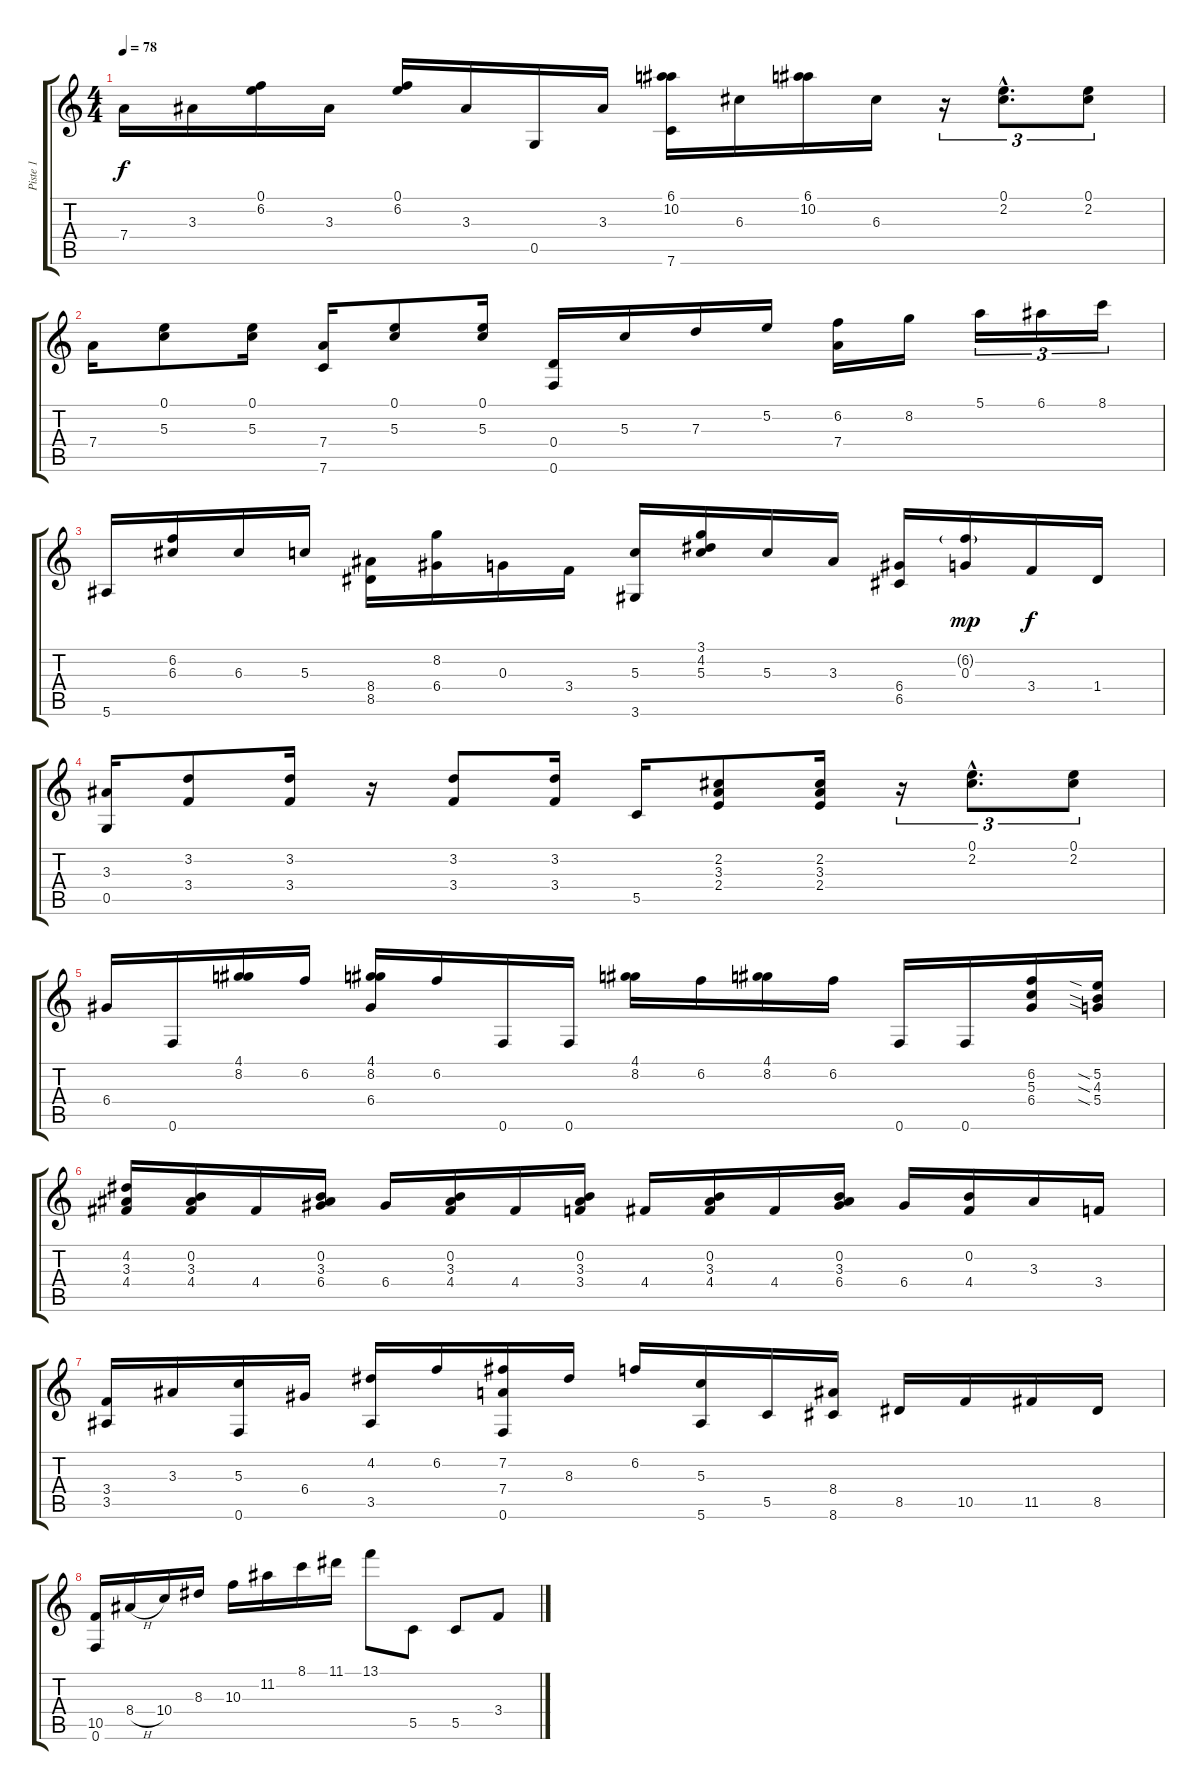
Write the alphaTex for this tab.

\track ("Piste 1" "Piste 1") {instrument acousticguitarnylon}
\staff {score tabs}
\tuning (E4 B3 G3 D3 G2 F2) {hide}
\ts (4 4)
\tempo 78
\clef g2
\ks c
7.4.16{dy f} 3.3.16 (0.1 6.2).16 3.3.16 (0.1 6.2).16 3.3.16 0.5.16 3.3.16 (6.1 10.2 7.6).16 6.3.16 (6.1 10.2).16 6.3.16 r.16{tu (3 2)} (0.1{hac} 2.2{hac}).8{d tu (3 2)} (0.1 2.2).8{tu (3 2)} |
7.4.16 (0.1 5.3).8 (0.1 5.3).16 (7.4 7.6).16 (0.1 5.3).8 (0.1 5.3).16 (0.4 0.6).16 5.3.16 7.3.16 5.2.16 (6.2 7.4).16 8.2.16 5.1.16{tu (3 2)} 6.1.16{tu (3 2)} 8.1.16{tu (3 2)} |
5.6.16 (6.2 6.3).16 6.3.16 5.3.16 (8.4 8.5).16 (8.2 6.4).16 0.3.16 3.4.16 (5.3 3.6).16 (3.1 4.2 5.3).16 5.3.16 3.3.16 (6.4 6.5).16 (6.2{g} 0.3).16{dy mp} 3.4.16{dy f} 1.4.16 |
(3.3 0.5).16 (3.2 3.4).8 (3.2 3.4).16 r.16 (3.2 3.4).8 (3.2 3.4).16 5.5.16 (2.2 3.3 2.4).8 (2.2 3.3 2.4).16 r.16{tu (3 2)} (0.1{hac} 2.2{hac}).8{d tu (3 2)} (0.1 2.2).8{tu (3 2)} |
6.4.16 0.6.16 (4.1 8.2).16 6.2.16 (4.1 8.2 6.4).16 6.2.16 0.6.16 0.6.16 (4.1 8.2).16 6.2.16 (4.1 8.2).16 6.2.16 0.6.16 0.6.16 (6.2 5.3 6.4).16 (5.2{sia} 4.3{sia} 5.4{sia}).16 |
(4.2 3.3 4.4).16 (0.2 3.3 4.4).16 4.4.16 (0.2 3.3 6.4).16 6.4.16 (0.2 3.3 4.4).16 4.4.16 (0.2 3.3 3.4).16 4.4.16 (0.2 3.3 4.4).16 4.4.16 (0.2 3.3 6.4).16 6.4.16 (0.2 4.4).16 3.3.16 3.4.16 |
(3.4 3.5).16 3.3.16 (5.3 0.6).16 6.4.16 (4.2 3.5).16 6.2.16 (7.2 7.4 0.6).16 8.3.16 6.2.16 (5.3 5.6).16 5.5.16 (8.4 8.6).16 8.5.16 10.5.16 11.5.16 8.5.16 |
(10.5 0.6).16 8.4{h}.16 10.4.16 8.3.16 10.3.16 11.2.16 8.1.16 11.1.16 13.1.8 5.5.8 5.5.8 3.4.8
